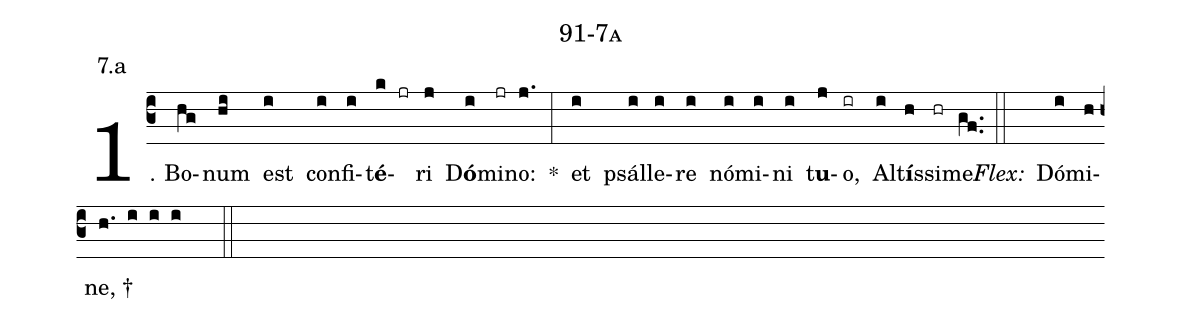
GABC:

name: 91-7a;
annotation: 7.a;
%%
(c3)1. Bo(hg)num(hi) est(i) con(i)fi(i)t<b>é</b>(k jr)ri(j) D<b>ó</b>(i)mi(jr)no:(j.) *(:) et(i) psál(i)le(i)re(i) nó(i)mi(i)ni(i) t<b>u</b>(j)o,(ir) Al(i)t<b>í</b>s(h)si(hr)me.(gf..) (::)
<i>Flex:</i>()  Dó(i)mi(h)ne, †(h. i i i  ::)
